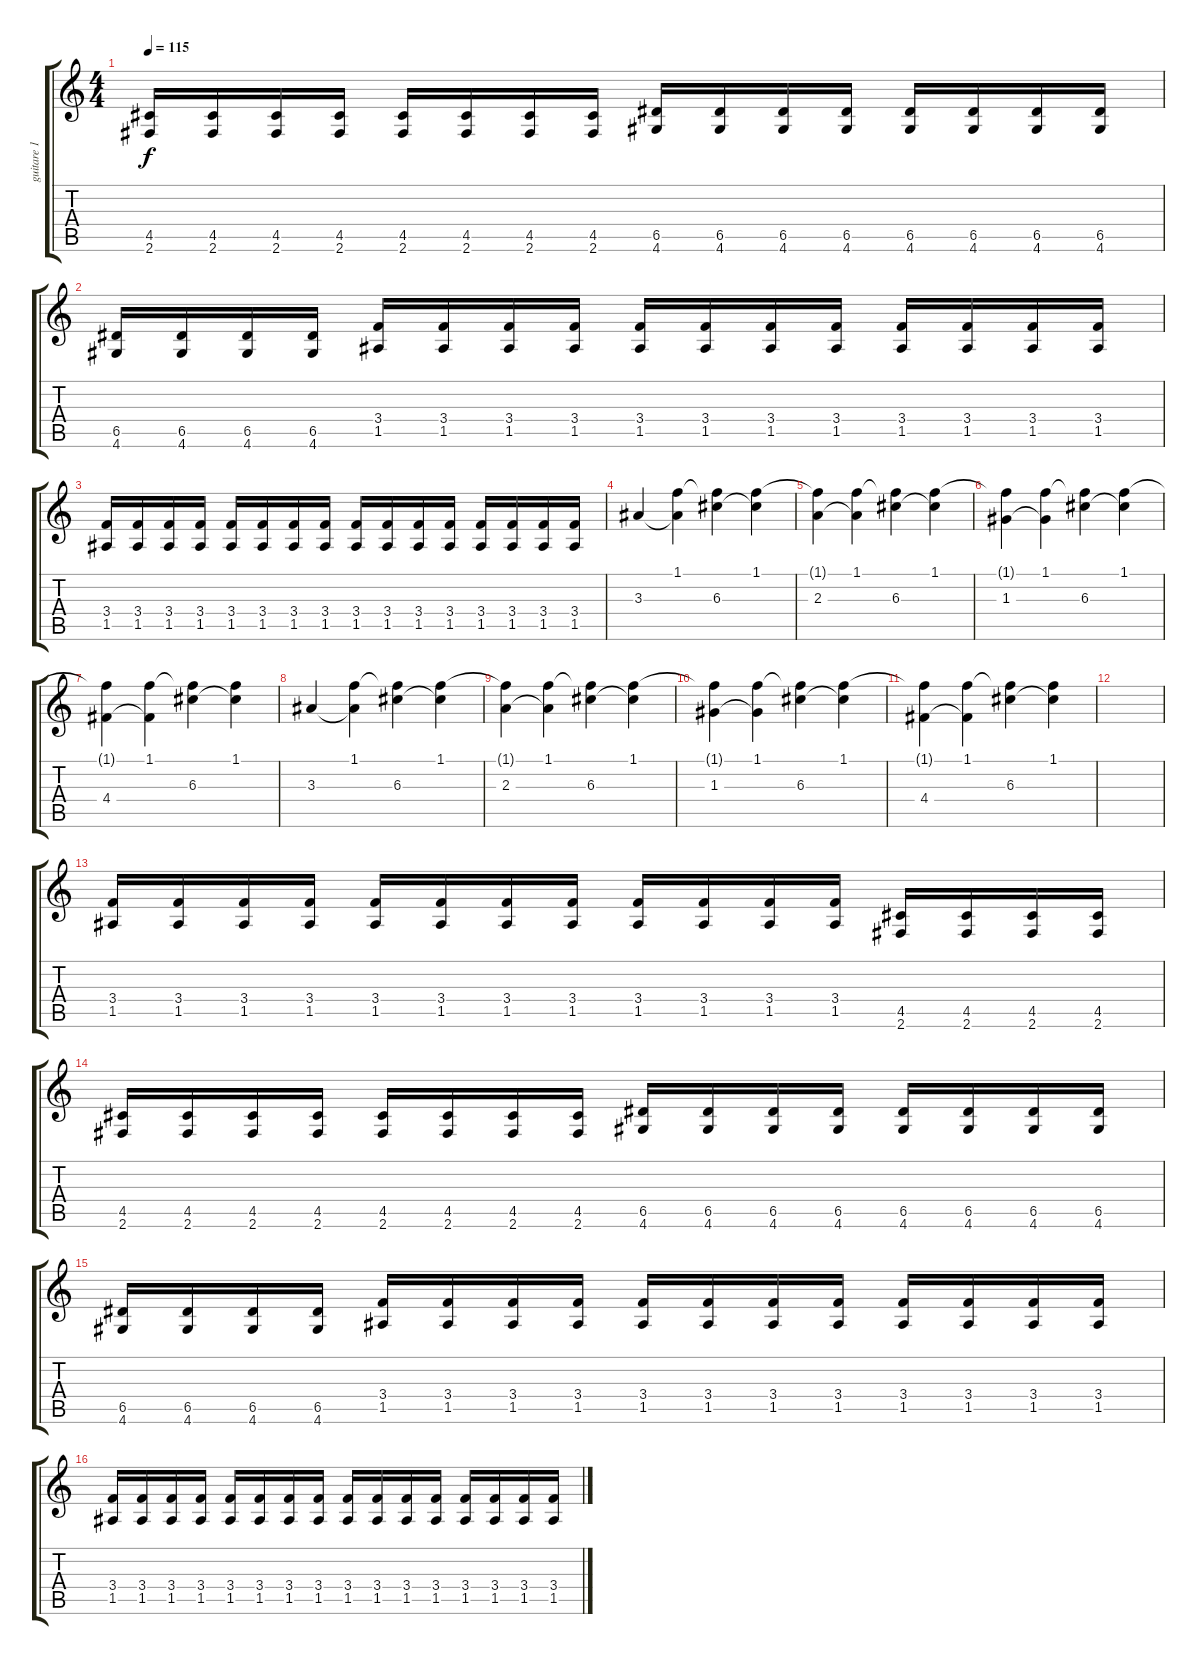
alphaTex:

\track ("guitare 1" "guitare 1") {instrument electricguitarclean}
\staff {score tabs}
\tuning (E4 B3 G3 D3 A2 E2) {hide}
\ts (4 4)
\tempo 115
\clef g2
\ks c
(4.5 2.6).16{dy f} (4.5 2.6).16 (4.5 2.6).16 (4.5 2.6).16 (4.5 2.6).16 (4.5 2.6).16 (4.5 2.6).16 (4.5 2.6).16 (6.5 4.6).16 (6.5 4.6).16 (6.5 4.6).16 (6.5 4.6).16 (6.5 4.6).16 (6.5 4.6).16 (6.5 4.6).16 (6.5 4.6).16 |
(6.5 4.6).16 (6.5 4.6).16 (6.5 4.6).16 (6.5 4.6).16 (3.4 1.5).16 (3.4 1.5).16 (3.4 1.5).16 (3.4 1.5).16 (3.4 1.5).16 (3.4 1.5).16 (3.4 1.5).16 (3.4 1.5).16 (3.4 1.5).16 (3.4 1.5).16 (3.4 1.5).16 (3.4 1.5).16 |
(3.4 1.5).16{instrument distortionguitar} (3.4 1.5).16 (3.4 1.5).16 (3.4 1.5).16 (3.4 1.5).16 (3.4 1.5).16 (3.4 1.5).16 (3.4 1.5).16 (3.4 1.5).16 (3.4 1.5).16 (3.4 1.5).16 (3.4 1.5).16 (3.4 1.5).16 (3.4 1.5).16 (3.4 1.5).16 (3.4 1.5).16 |
3.3.4{instrument electricguitarclean} (1.1 3.3{t}).4 (1.1{t} 6.3).4 (1.1 6.3{t}).4 |
(1.1{t} 2.3).4 (1.1 2.3{t}).4 (1.1{t} 6.3).4 (1.1 6.3{t}).4 |
(1.1{t} 1.3).4 (1.1 1.3{t}).4 (1.1{t} 6.3).4 (1.1 6.3{t}).4 |
(1.1{t} 4.4).4 (1.1 4.4{t}).4 (1.1{t} 6.3).4 (1.1 6.3{t}).4 |
3.3.4 (1.1 3.3{t}).4 (1.1{t} 6.3).4 (1.1 6.3{t}).4 |
(1.1{t} 2.3).4 (1.1 2.3{t}).4 (1.1{t} 6.3).4 (1.1 6.3{t}).4 |
(1.1{t} 1.3).4 (1.1 1.3{t}).4 (1.1{t} 6.3).4 (1.1 6.3{t}).4 |
(1.1{t} 4.4).4 (1.1 4.4{t}).4 (1.1{t} 6.3).4 (1.1 6.3{t}).4 |
|
(3.4 1.5).16{instrument distortionguitar} (3.4 1.5).16 (3.4 1.5).16 (3.4 1.5).16 (3.4 1.5).16 (3.4 1.5).16 (3.4 1.5).16 (3.4 1.5).16 (3.4 1.5).16 (3.4 1.5).16 (3.4 1.5).16 (3.4 1.5).16 (4.5 2.6).16 (4.5 2.6).16 (4.5 2.6).16 (4.5 2.6).16 |
(4.5 2.6).16 (4.5 2.6).16 (4.5 2.6).16 (4.5 2.6).16 (4.5 2.6).16 (4.5 2.6).16 (4.5 2.6).16 (4.5 2.6).16 (6.5 4.6).16 (6.5 4.6).16 (6.5 4.6).16 (6.5 4.6).16 (6.5 4.6).16 (6.5 4.6).16 (6.5 4.6).16 (6.5 4.6).16 |
(6.5 4.6).16 (6.5 4.6).16 (6.5 4.6).16 (6.5 4.6).16 (3.4 1.5).16 (3.4 1.5).16 (3.4 1.5).16 (3.4 1.5).16 (3.4 1.5).16 (3.4 1.5).16 (3.4 1.5).16 (3.4 1.5).16 (3.4 1.5).16 (3.4 1.5).16 (3.4 1.5).16 (3.4 1.5).16 |
(3.4 1.5).16{instrument distortionguitar} (3.4 1.5).16 (3.4 1.5).16 (3.4 1.5).16 (3.4 1.5).16 (3.4 1.5).16 (3.4 1.5).16 (3.4 1.5).16 (3.4 1.5).16 (3.4 1.5).16 (3.4 1.5).16 (3.4 1.5).16 (3.4 1.5).16 (3.4 1.5).16 (3.4 1.5).16 (3.4 1.5).16
